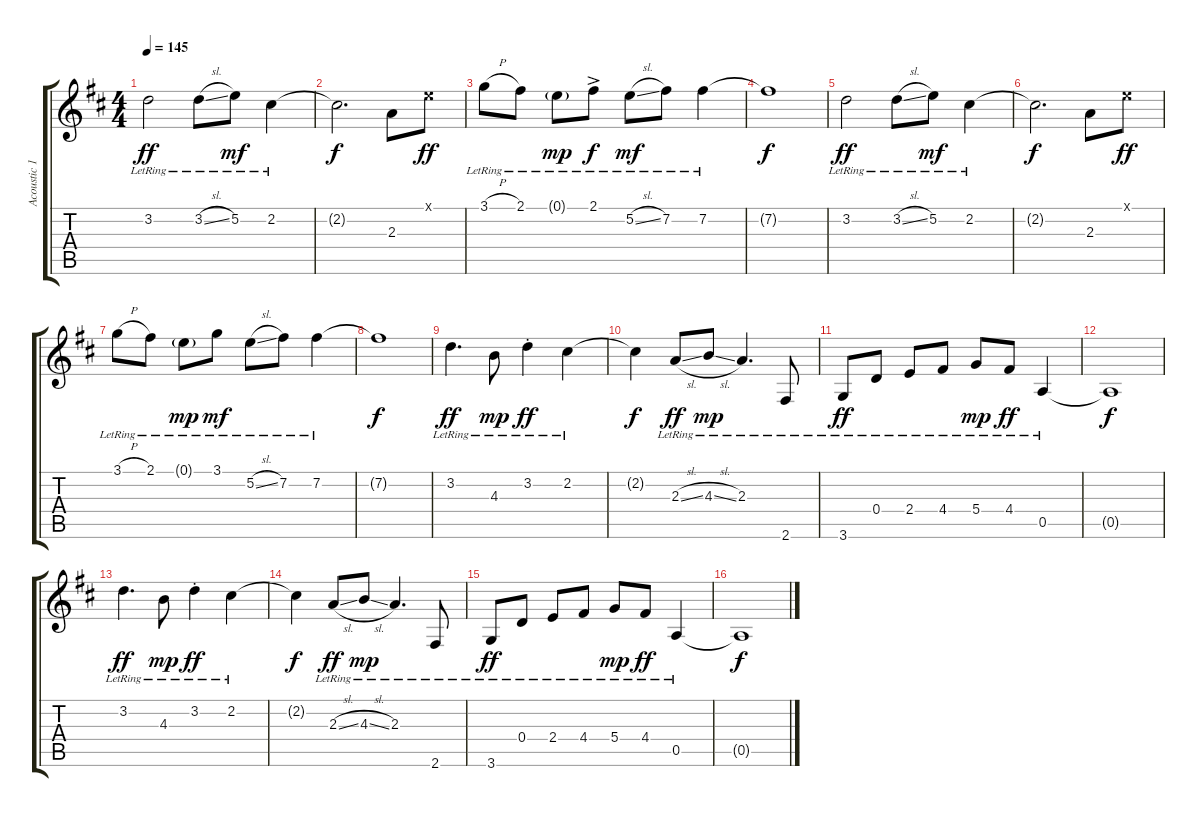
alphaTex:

\track ("Acoustic 1" "Acoustic 1") {instrument acousticguitarnylon}
\staff {score tabs}
\tuning (E4 B3 G3 D3 A2 E2) {hide}
\ts (4 4)
\tempo 145
\clef g2
\ks d
3.2{lr}.2{dy ff} 3.2{sl lr}.8 5.2{lr}.8{dy mf} 2.2{lr}.4 |
2.2{t}.2{d dy f} 2.3.8 0.1{x}.8{dy ff} |
3.1{h lr}.8 2.1{lr}.8 0.1{g lr}.8{dy mp} 2.1{ac lr}.8{dy f} 5.2{sl lr}.8{dy mf} 7.2{lr}.8 7.2{lr}.4 |
7.2{t}.1{dy f} |
3.2{lr}.2{dy ff} 3.2{sl lr}.8 5.2{lr}.8{dy mf} 2.2{lr}.4 |
2.2{t}.2{d dy f} 2.3.8 0.1{x}.8{dy ff} |
3.1{h lr}.8 2.1{lr}.8 0.1{g lr}.8{dy mp} 3.1{lr}.8{dy mf} 5.2{sl lr}.8 7.2{lr}.8 7.2{lr}.4 |
7.2{t}.1{dy f} |
3.2{lr}.4{d dy ff} 4.3{lr}.8{dy mp} 3.2{st lr}.4{dy ff} 2.2{lr}.4 |
2.2{t}.4{dy f} 2.3{sl lr}.8{dy ff} 4.3{sl lr}.8{dy mp} 2.3{lr}.4{d} 2.6{lr}.8 |
3.6{lr}.8{dy ff} 0.4{lr}.8 2.4{lr}.8 4.4{lr}.8 5.4{lr}.8{dy mp} 4.4{lr}.8{dy ff} 0.5{lr}.4 |
0.5{t}.1{dy f} |
3.2{lr}.4{d dy ff} 4.3{lr}.8{dy mp} 3.2{st lr}.4{dy ff} 2.2{lr}.4 |
2.2{t}.4{dy f} 2.3{sl lr}.8{dy ff} 4.3{sl lr}.8{dy mp} 2.3{lr}.4{d} 2.6{lr}.8 |
3.6{lr}.8{dy ff} 0.4{lr}.8 2.4{lr}.8 4.4{lr}.8 5.4{lr}.8{dy mp} 4.4{lr}.8{dy ff} 0.5{lr}.4 |
0.5{t}.1{dy f}
